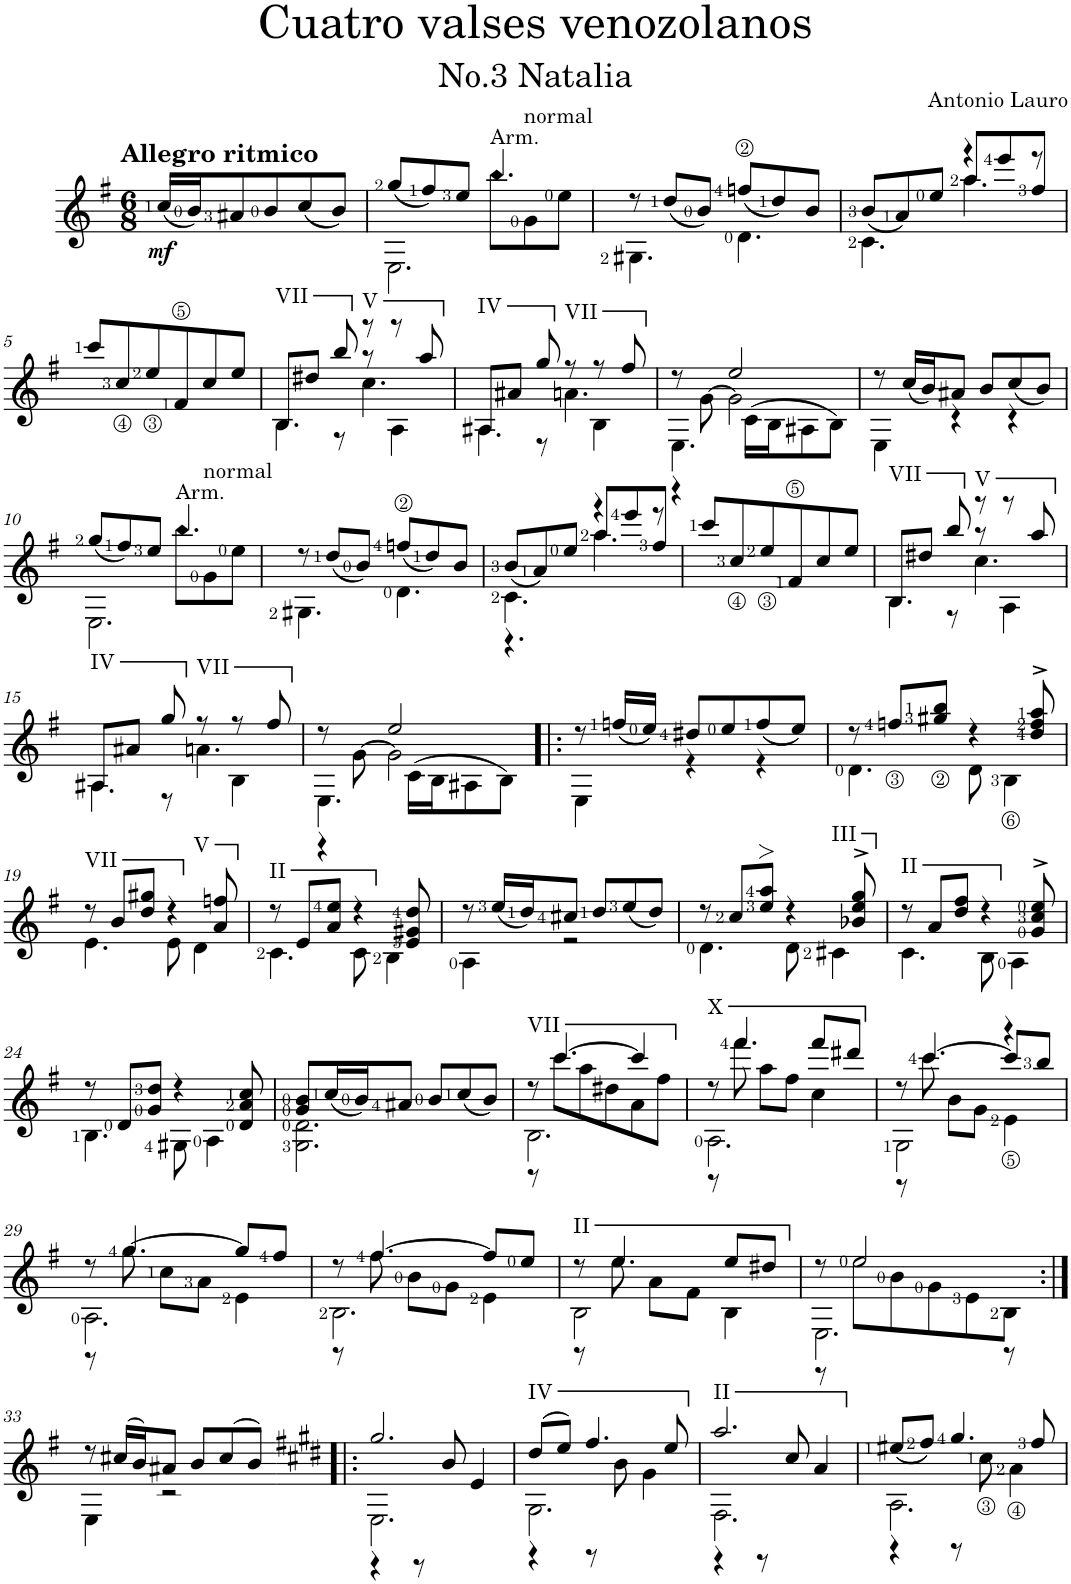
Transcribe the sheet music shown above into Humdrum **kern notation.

**kern	**dynam
*part1	*part1
*staff1	*staff1
*I"Guitar	*
*I'Guit.	*
*clefG2	*
*Trd7c12	*
*k[f#]	*
*e:	*
*M6/8	*
=1	=1
!LO:TX:a:B:t=Allegro ritmico	!
!	!LO:DY:b
(16cc/LL	mf
16b/J)	.
8a#X/	.
8b/	.
(8cc/	.
8b/J)	.
=2	=2
*^	*
*	*^	*
(<8gg/L	2.E\	4.ryy	.
8ff#/)	.	.	.
8ee/J	.	.	.
!LO:TX:a:t=Arm.	!	!	!
!	!	!LO:N:head=diamond	!
8bb\L	.	4.bb/	.
!LO:TX:a:t=normal	!	!	!
8g\	.	.	.
8ee\J	.	.	.
*	*v	*v	*
=3	=3	=3
8r	4.G#X\	.
(<8dd/L	.	.
8b/J)	.	.
(<8ffn/L	4.d\	.
8dd/)	.	.
8b/J	.	.
=4	=4	=4
*	*^	*
(<8b/L	4.c\	4.ryy	.
8a/)	.	.	.
8ee/J	.	.	.
8aa/L	4r	4.aa\	.
8eee/	.	.	.
8ff#/J	8r	.	.
*v	*v	*v	*
!!LO:LB:g=z
=5	=5
8ccc/L	.
8cc</	.
8ee</	.
8f#/	.
8cc/	.
8ee/J	.
=6	=6
*^	*
*	*^	*
!LO:TX:a:t=VII	!	!	!
8B/L	4.B\	4ryy	.
8dd#X/J	.	.	.
8bb/	.	8r	.
!LO:TX:a:t=V	!	!	!
8r	8r	4.cc\	.
8r	4A\	.	.
8aa/	.	.	.
=7	=7	=7	=7
!LO:TX:a:t=IV	!	!	!
8A#X/L	4.A#\	4ryy	.
8a#X/J	.	.	.
8gg/	.	8r	.
!LO:TX:a:t=VII	!	!	!
8r	8ryy	4.an\	.
8r	4B\	.	.
8ff#/	.	.	.
=8	=8	=8	=8
8r	4.E\	4r	.
[>8g\	.	.	.
2g\]	.	2ee/	.
.	(>16c\LL	.	.
.	16B\J	.	.
.	8A#X\	.	.
.	8B\J)	.	.
*	*v	*v	*
=9	=9	=9
8r	4E\	.
(<16cc/LL	.	.
16b/J)	.	.
8a#X/J	4r	.
8b/L	.	.
(<8cc/	4r	.
8b/J)	.	.
!!LO:LB:g=z	!!
=10	=10	=10
*	*^	*
(<8gg/L	2.E\	4.ryy	.
8ff#/)	.	.	.
8ee/J	.	.	.
!LO:TX:a:t=Arm.	!	!	!
!	!	!LO:N:head=diamond	!
8bb\L	.	4.bb/	.
!LO:TX:a:t=normal	!	!	!
8g\	.	.	.
8ee\J	.	.	.
*	*v	*v	*
=11	=11	=11
8r	4.G#X\	.
(<8dd/L	.	.
8b/J)	.	.
(<8ffn/L	4.d\	.
8dd/)	.	.
8b/J	.	.
=12	=12	=12
*	*^	*
(<8b/L	4.c\	4.r	.
8a/)	.	.	.
8ee/J	.	.	.
8aa/L	4r	4.aa\	.
8eee/	.	.	.
8ff#/J	8r	.	.
*v	*v	*v	*
=13	=13
8ccc/L	.
8cc</	.
8ee</	.
8f#/	.
8cc/	.
8ee/J	.
=14	=14
*^	*
*	*^	*
!LO:TX:a:t=VII	!	!	!
8B/L	4.B\	4ryy	.
8dd#X/J	.	.	.
8bb/	.	8r	.
!LO:TX:a:t=V	!	!	!
8r	8r	4.cc\	.
8r	4A\	.	.
8aa/	.	.	.
!!LO:LB:g=z	!!	!!
=15	=15	=15	=15
!LO:TX:a:t=IV	!	!	!
8A#X/L	4.A#\	4ryy	.
8a#X/J	.	.	.
8gg/	.	8r	.
!LO:TX:a:t=VII	!	!	!
8r	8ryy	4.an\	.
8r	4B\	.	.
8ff#/	.	.	.
=16	=16	=16	=16
8r	4.E\	4r	.
[>8g\	.	.	.
2g\]	.	2ee/	.
.	(>16c\LL	.	.
.	16B\J	.	.
.	8A#X\	.	.
.	8B\J)	.	.
*	*v	*v	*
=17!|:	=17!|:	=17!|:
8r	4E\	.
(<16ffn/LL	.	.
16ee/JJ)	.	.
8dd#X/L	4r	.
8ee/	.	.
(<8ff/	4r	.
8ee/J)	.	.
=18	=18	=18
8r	4.d\	.
8ffn</L	.	.
8gg#X/< 8bb/<J	.	.
4r	8d\	.
.	4B\	.
8dd/^ 8ff/^ 8aa/^	.	.
!!LO:LB:g=z	!!
=19	=19	=19
!LO:TX:a:t=VII	!	!
8r	4.e\	.
8b/L	.	.
8dd/ 8gg#X/J	.	.
4r	8e\	.
!	!LO:TX:a:t=V	!
.	4d\	.
8a/ 8ffn/	.	.
=20	=20	=20
!LO:TX:a:t=II	!	!
8r	4.c\	.
8e/L	.	.
8a/ 8ee/J	.	.
4r	8c\	.
.	4B\	.
8e/ 8g#X/ 8dd/	.	.
=21	=21	=21
8r	4A\	.
(<16ee/LL	.	.
16dd/J)	.	.
8cc#X/J	2r	.
8dd/L	.	.
(<8ee/	.	.
8dd/J)	.	.
=22	=22	=22
8r	4.d\	.
8cc/L	.	.
8ee/> 8aa/>J	.	.
4r	8d\	.
!	!LO:TX:a:t=III	!
.	4c#X\	.
8b-X/^ 8ee/^ 8gg/^	.	.
=23	=23	=23
!LO:TX:a:t=II	!	!
8r	4.c\	.
8a/L	.	.
8dd/ 8ff#/J	.	.
4r	8B\	.
.	4A\	.
8g/^ 8cc/^ 8ee/^	.	.
!!LO:LB:g=z	!!
=24	=24	=24
8r	4.B\	.
8d/L	.	.
8g/ 8dd/J	.	.
4r	8G#X\	.
.	4A\	.
8d/ 8a/ 8cc/	.	.
=25	=25	=25
8g/ 8b/L	2.G\ 2.d\	.
(<16cc/L	.	.
16b/J)	.	.
8a#X/J	.	.
8b/L	.	.
(<8cc/	.	.
8b/J)	.	.
=26	=26	=26
*	*^	*
!LO:TX:a:t=VII	!	!	!
8r	2.B\	8r	.
8ccc\L	.	[4.ccc/	.
8aa\	.	.	.
8dd#X\	.	.	.
8a\	.	4ccc/]	.
8ff#\J	.	.	.
=27	=27	=27	=27
!LO:TX:a:t=X	!	!	!
8r	2.A\	8r	.
4.fff#/	.	8fff#\	.
.	.	8aa\L	.
.	.	8ff#\J	.
8fff#/L	.	4cc\	.
8ddd#X/J	.	.	.
=28	=28	=28	=28
8r	2G\	8r	.
8ccc\	.	[4.ccc/	.
8b\L	.	.	.
8g\J	.	.	.
4r	4e\	8ccc/L]	.
.	.	8bb/J	.
!!LO:LB:g=z	!!	!!
=29	=29	=29	=29
8r	2.A\	8r	.
[>8gg\	.	4.gg/	.
8cc\L	.	.	.
8a\J	.	.	.
4e\	.	8gg/L]	.
.	.	8ff#/J	.
=30	=30	=30	=30
8r	2.B\	8r	.
8ff#\	.	[4.ff#/	.
8b\L	.	.	.
8g\J	.	.	.
4e\	.	8ff#/L]	.
.	.	8ee/J	.
=31	=31	=31	=31
!LO:TX:a:t=II	!	!	!
8r	2B\	8r	.
8ee\	.	4.ee/	.
8a\L	.	.	.
8f#\J	.	.	.
4B\	4ryy	8ee/L	.
.	.	8dd#X/J	.
=32	=32	=32	=32
8r	2.E\	8r	.
8ee\L	.	2ee/	.
8b\	.	.	.
8g\	.	.	.
8e\	.	.	.
8B\J	.	8r	.
*	*v	*v	*
!!LO:LB:g=z
=33:|!	=33:|!	=33:|!
8r	4E\	.
(16cc#X/LL	.	.
16b/J)	.	.
8a#X/J	2r	.
8b/L	.	.
(8cc#/	.	.
8b/J)	.	.
*v	*v	*
=34!|:	=34!|:
*k[f#c#g#d#]	*
*E:	*
*^	*
*	*^	*
2.gg#/	2.E\	4r	.
.	.	8r	.
.	.	8b/	.
.	.	4e/	.
=35	=35	=35	=35
!LO:TX:a:t=IV	!	!	!
(8dd#/L	2.G#\	4r	.
8ee/J)	.	.	.
4.ff#/	.	8r	.
.	.	8b\	.
.	.	4g#\	.
8ee/	.	.	.
=36	=36	=36	=36
!LO:TX:a:t=II	!	!	!
2.aa/	2.F#\	4r	.
.	.	8r	.
.	.	8cc#/	.
.	.	4a/	.
=37	=37	=37	=37
(<8ee#X/L	2.A\	4r	.
8ff#/J)	.	.	.
4.gg#/	.	8r	.
.	.	8cc#\	.
.	.	4a\	.
8ff#/	.	.	.
*v	*v	*v	*
=	=
*-	*-
